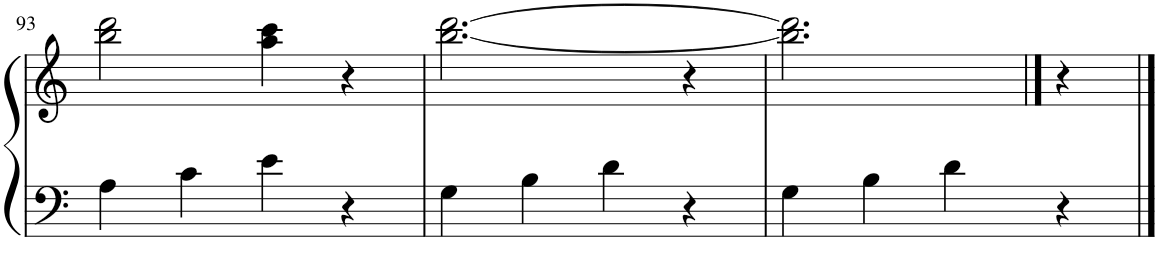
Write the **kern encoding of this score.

**kern	**kern
*part1	*part1
*staff2	*staff1
*I"Piano	*
*I'Pno	*
!!LO:PB:g=z
*clefF4	*clefG2
*k[]	*k[]
=93	=93
4A\	2bb\ 2ddd\
4c\	.
4e\	4aa\ 4ccc\
4r	4r
=94	=94
4G\	[2.bb\ [2.ddd\
4B\	.
4d\	.
4r	4r
==95	==95
4G\	2.bb\] 2.ddd\]
4B\	.
4d\	.
4r	4r
==	==
*-	*-
